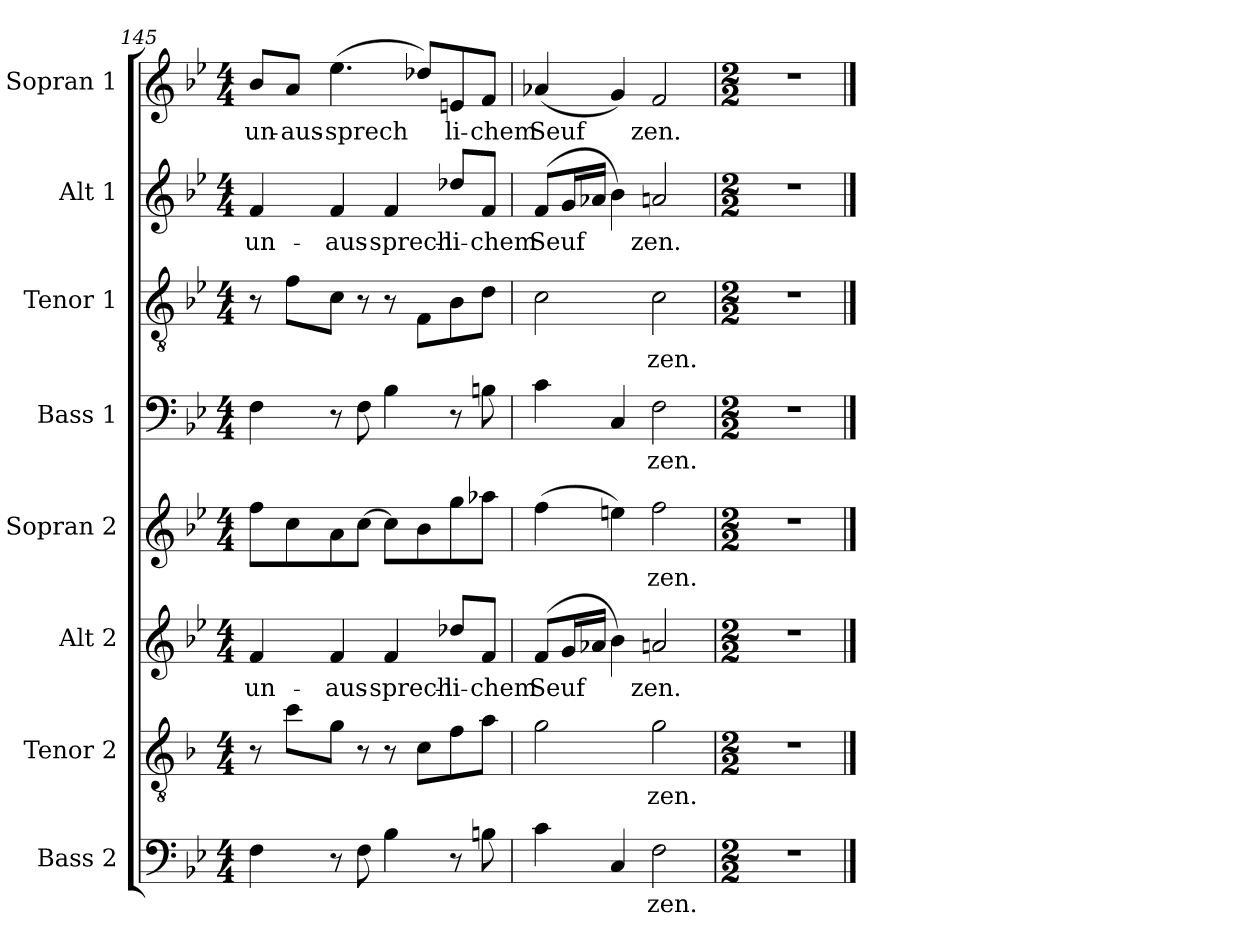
**kern	**text	**kern	**text	**kern	**text	**kern	**text	**kern	**text	**kern	**text	**kern	**text	**kern	**text
*part8	*part8	*part7	*part7	*part6	*part6	*part5	*part5	*part4	*part4	*part3	*part3	*part2	*part2	*part1	*part1
*staff8	*staff8	*staff7	*staff7	*staff6	*staff6	*staff5	*staff5	*staff4	*staff4	*staff3	*staff3	*staff2	*staff2	*staff1	*staff1
*I"Bass 2	*	*I"Tenor 2	*	*I"Alt 2	*	*I"Sopran 2	*	*I"Bass 1	*	*I"Tenor 1	*	*I"Alt 1	*	*I"Sopran 1	*
*I'B 2	*	*I'T 2	*	*I'A 2	*	*I'S 2	*	*I'B 1	*	*I'T 1	*	*I'A 1	*	*I'S 1	*
*clefF4	*	*clefGv2	*	*clefG2	*	*clefG2	*	*clefF4	*	*clefGv2	*	*clefG2	*	*clefG2	*
*	*	*ITrd4c7	*	*	*	*	*	*	*	*	*	*	*	*	*
*k[b-e-]	*	*k[b-e-]	*	*k[b-e-]	*	*k[b-e-]	*	*k[b-e-]	*	*k[b-e-]	*	*k[b-e-]	*	*k[b-e-]	*
*M4/4	*	*M4/4	*	*M4/4	*	*M4/4	*	*M4/4	*	*M4/4	*	*M4/4	*	*M4/4	*
=145	=145	=145	=145	=145	=145	=145	=145	=145	=145	=145	=145	=145	=145	=145	=145
!	!	!	!	!	!LO:LY:b	!	!	!	!	!	!	!	!LO:LY:b	!	!LO:LY:b
4F\	.	8r	.	4f/	un-	8ff\L	.	4F\	.	8r	.	4f/	un-	8b-/L	un-
!	!	!	!	!	!	!	!	!	!	!	!	!	!	!	!LO:LY:b
.	.	8f\L	.	.	.	8cc\	.	.	.	8f\L	.	.	.	8a/J	aus-
!	!	!	!	!	!LO:LY:b	!	!	!	!	!	!	!	!LO:LY:b	!	!LO:LY:b
8r	.	8c\J	.	4f/	aus-	8a\	.	8r	.	8c\J	.	4f/	aus-	(4.ee-\	sprech
8F\	.	8r	.	.	.	[8cc\J	.	8F\	.	8r	.	.	.	.	.
!	!	!	!	!	!LO:LY:b	!	!	!	!	!	!	!	!LO:LY:b	!	!
4B-\	.	8r	.	4f/	sprech-	8cc\L]	.	4B-\	.	8r	.	4f/	sprech-	.	.
.	.	8F\L	.	.	.	8b-\	.	.	.	8F\L	.	.	.	8dd-X/L)	.
!	!	!	!	!	!LO:LY:b	!	!	!	!	!	!	!	!LO:LY:b	!	!LO:LY:b
8r	.	8B-\	.	8dd-X/L	li-	8gg\	.	8r	.	8B-\	.	8dd-X/L	li-	8en/	li-
!	!	!	!	!	!LO:LY:b	!	!	!	!	!	!	!	!LO:LY:b	!	!LO:LY:b
8Bn\	.	8d\J	.	8f/J	chem	8aa-X\J	.	8Bn\	.	8d\J	.	8f/J	chem	8f/J	chem
=146	=146	=146	=146	=146	=146	=146	=146	=146	=146	=146	=146	=146	=146	=146	=146
!	!	!	!	!	!LO:LY:b	!	!	!	!	!	!	!	!LO:LY:b	!	!LO:LY:b
4c\	.	2c\	.	(8f/L	Seuf	(4ff\	.	4c\	.	2c\	.	(8f/L	Seuf	(4a-X/	Seuf
.	.	.	.	16g/L	.	.	.	.	.	.	.	16g/L	.	.	.
.	.	.	.	16a-X/JJ	.	.	.	.	.	.	.	16a-X/JJ	.	.	.
4C/	.	.	.	4b-\)	.	4een\)	.	4C/	.	.	.	4b-\)	.	4g/)	.
!	!LO:LY:b	!	!LO:LY:b	!	!LO:LY:b	!	!LO:LY:b	!	!LO:LY:b	!	!LO:LY:b	!	!LO:LY:b	!	!LO:LY:b
2F\	zen.	2c\	zen.	2an/	zen.	2ff\	zen.	2F\	zen.	2c\	zen.	2an/	zen.	2f/	zen.
!!LO:PB:g=z
=147	=147	=147	=147	=147	=147	=147	=147	=147	=147	=147	=147	=147	=147	=147	=147
*M2/2	*	*M2/2	*	*M2/2	*	*M2/2	*	*M2/2	*	*M2/2	*	*M2/2	*	*M2/2	*
1r	.	1r	.	1r	.	1r	.	1r	.	1r	.	1r	.	1r	.
==	==	==	==	==	==	==	==	==	==	==	==	==	==	==	==
*-	*-	*-	*-	*-	*-	*-	*-	*-	*-	*-	*-	*-	*-	*-	*-
